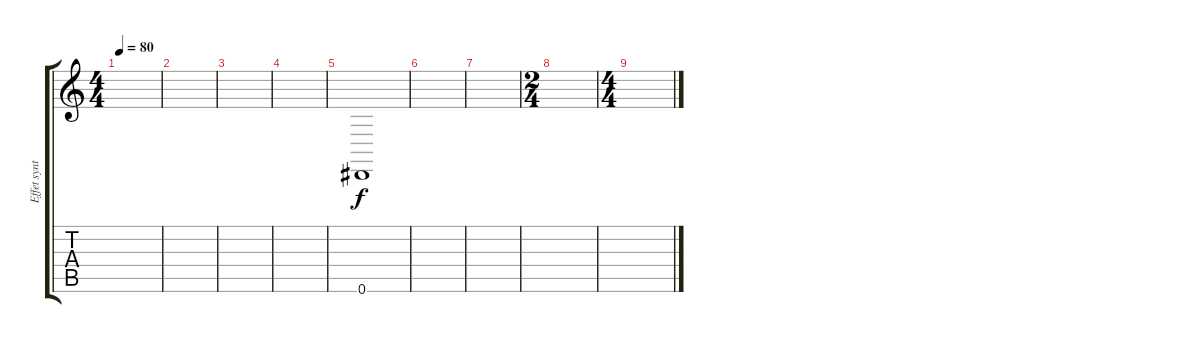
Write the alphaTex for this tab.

\track ("Effet synth. drums" "Effet synt") {instrument synthdrum}
\staff {score tabs}
\tuning (Eb4 Bb3 Gb3 Db3 Ab2 Eb2) {hide}
\ts (4 4)
\tempo 80
\clef g2
\ks c
|
|
|
|
0.6.1{volume 9 instrument seashore} |
|
|
\ts (2 4)
|
\ts (4 4)
